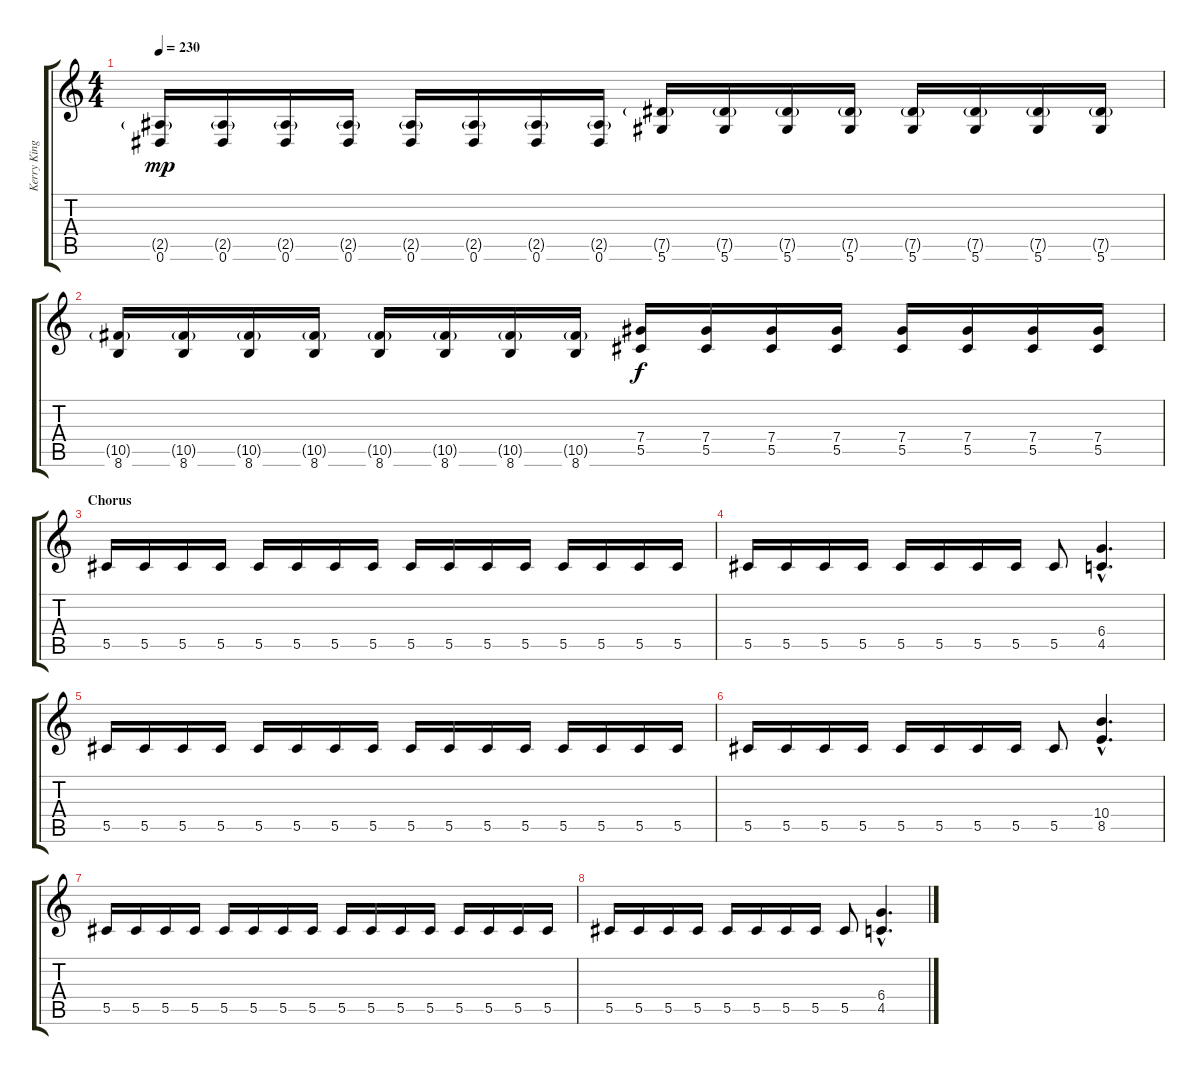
\track ("Kerry King" "Kerry King") {instrument distortionguitar}
\staff {score tabs}
\tuning (Eb4 Bb3 Gb3 Db3 Ab2 Eb2) {hide}
\ts (4 4)
\tempo 230
\clef g2
\ks c
(2.5{g} 0.6).16{dy mp} (2.5{g} 0.6).16 (2.5{g} 0.6).16 (2.5{g} 0.6).16 (2.5{g} 0.6).16 (2.5{g} 0.6).16 (2.5{g} 0.6).16 (2.5{g} 0.6).16 (7.5{g} 5.6).16 (7.5{g} 5.6).16 (7.5{g} 5.6).16 (7.5{g} 5.6).16 (7.5{g} 5.6).16 (7.5{g} 5.6).16 (7.5{g} 5.6).16 (7.5{g} 5.6).16 |
(10.5{g} 8.6).16 (10.5{g} 8.6).16 (10.5{g} 8.6).16 (10.5{g} 8.6).16 (10.5{g} 8.6).16 (10.5{g} 8.6).16 (10.5{g} 8.6).16 (10.5{g} 8.6).16 (7.4 5.5).16{dy f} (7.4 5.5).16 (7.4 5.5).16 (7.4 5.5).16 (7.4 5.5).16 (7.4 5.5).16 (7.4 5.5).16 (7.4 5.5).16 |
\section ("" "Chorus")
5.5.16 5.5.16 5.5.16 5.5.16 5.5.16 5.5.16 5.5.16 5.5.16 5.5.16 5.5.16 5.5.16 5.5.16 5.5.16 5.5.16 5.5.16 5.5.16 |
5.5.16 5.5.16 5.5.16 5.5.16 5.5.16 5.5.16 5.5.16 5.5.16 5.5.8 (6.4{hac} 4.5{hac}).4{d} |
5.5.16 5.5.16 5.5.16 5.5.16 5.5.16 5.5.16 5.5.16 5.5.16 5.5.16 5.5.16 5.5.16 5.5.16 5.5.16 5.5.16 5.5.16 5.5.16 |
5.5.16 5.5.16 5.5.16 5.5.16 5.5.16 5.5.16 5.5.16 5.5.16 5.5.8 (10.4{hac} 8.5{hac}).4{d} |
5.5.16 5.5.16 5.5.16 5.5.16 5.5.16 5.5.16 5.5.16 5.5.16 5.5.16 5.5.16 5.5.16 5.5.16 5.5.16 5.5.16 5.5.16 5.5.16 |
5.5.16 5.5.16 5.5.16 5.5.16 5.5.16 5.5.16 5.5.16 5.5.16 5.5.8 (6.4{hac} 4.5{hac}).4{d}
